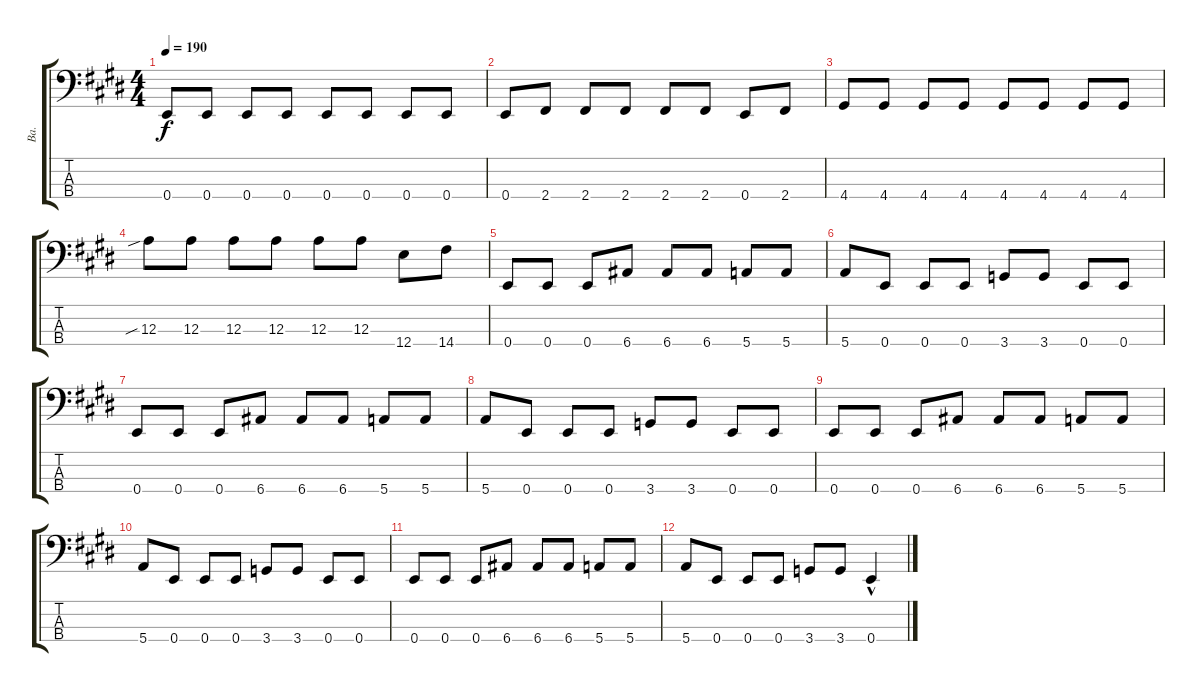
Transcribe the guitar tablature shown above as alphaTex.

\track ("Ba." "Ba.") {instrument electricbassfinger}
\staff {score tabs}
\tuning (G2 D2 A1 E1) {hide}
\ts (4 4)
\tempo 190
\clef f4
\ks e
0.4.8{dy f} 0.4.8 0.4.8 0.4.8 0.4.8 0.4.8 0.4.8 0.4.8 |
0.4.8 2.4.8 2.4.8 2.4.8 2.4.8 2.4.8 0.4.8 2.4.8 |
4.4.8 4.4.8 4.4.8 4.4.8 4.4.8 4.4.8 4.4.8 4.4.8 |
12.3{sib}.8 12.3.8 12.3.8 12.3.8 12.3.8 12.3.8 12.4.8 14.4.8 |
0.4.8 0.4.8 0.4.8 6.4.8 6.4.8 6.4.8 5.4.8 5.4.8 |
5.4.8 0.4.8 0.4.8 0.4.8 3.4.8 3.4.8 0.4.8 0.4.8 |
0.4.8 0.4.8 0.4.8 6.4.8 6.4.8 6.4.8 5.4.8 5.4.8 |
5.4.8 0.4.8 0.4.8 0.4.8 3.4.8 3.4.8 0.4.8 0.4.8 |
0.4.8 0.4.8 0.4.8 6.4.8 6.4.8 6.4.8 5.4.8 5.4.8 |
5.4.8 0.4.8 0.4.8 0.4.8 3.4.8 3.4.8 0.4.8 0.4.8 |
0.4.8 0.4.8 0.4.8 6.4.8 6.4.8 6.4.8 5.4.8 5.4.8 |
5.4.8 0.4.8 0.4.8 0.4.8 3.4.8 3.4.8 0.4{hac}.4
